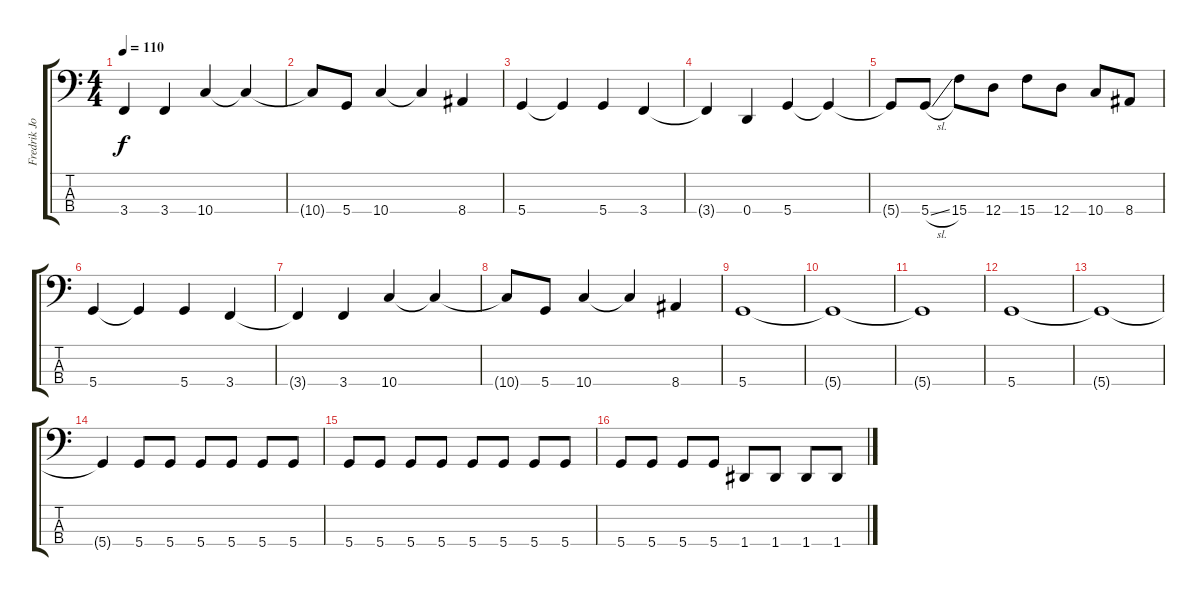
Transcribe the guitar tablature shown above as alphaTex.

\track ("Fredrik Johansson" "Fredrik Jo") {instrument electricbassfinger}
\staff {score tabs}
\tuning (G2 D2 A1 D1) {hide}
\ts (4 4)
\tempo 110
\clef f4
\ks c
3.4{t}.4{dy f} 3.4.4 10.4.4 10.4{t}.4 |
10.4{t}.8 5.4.8 10.4.4 10.4{t}.4 8.4.4 |
5.4.4 5.4{t}.4 5.4.4 3.4.4 |
3.4{t}.4 0.4.4 5.4.4 5.4{t}.4 |
5.4{t}.8 5.4{sl}.8 15.4.8 12.4.8 15.4.8 12.4.8 10.4.8 8.4.8 |
5.4.4 5.4{t}.4 5.4.4 3.4.4 |
3.4{t}.4 3.4.4 10.4.4 10.4{t}.4 |
10.4{t}.8 5.4.8 10.4.4 10.4{t}.4 8.4.4 |
5.4.1 |
5.4{t}.1 |
5.4{t}.1 |
5.4.1 |
5.4{t}.1 |
5.4{t}.4 5.4.8 5.4.8 5.4.8 5.4.8 5.4.8 5.4.8 |
5.4.8 5.4.8 5.4.8 5.4.8 5.4.8 5.4.8 5.4.8 5.4.8 |
5.4.8 5.4.8 5.4.8 5.4.8 1.4.8 1.4.8 1.4.8 1.4.8
